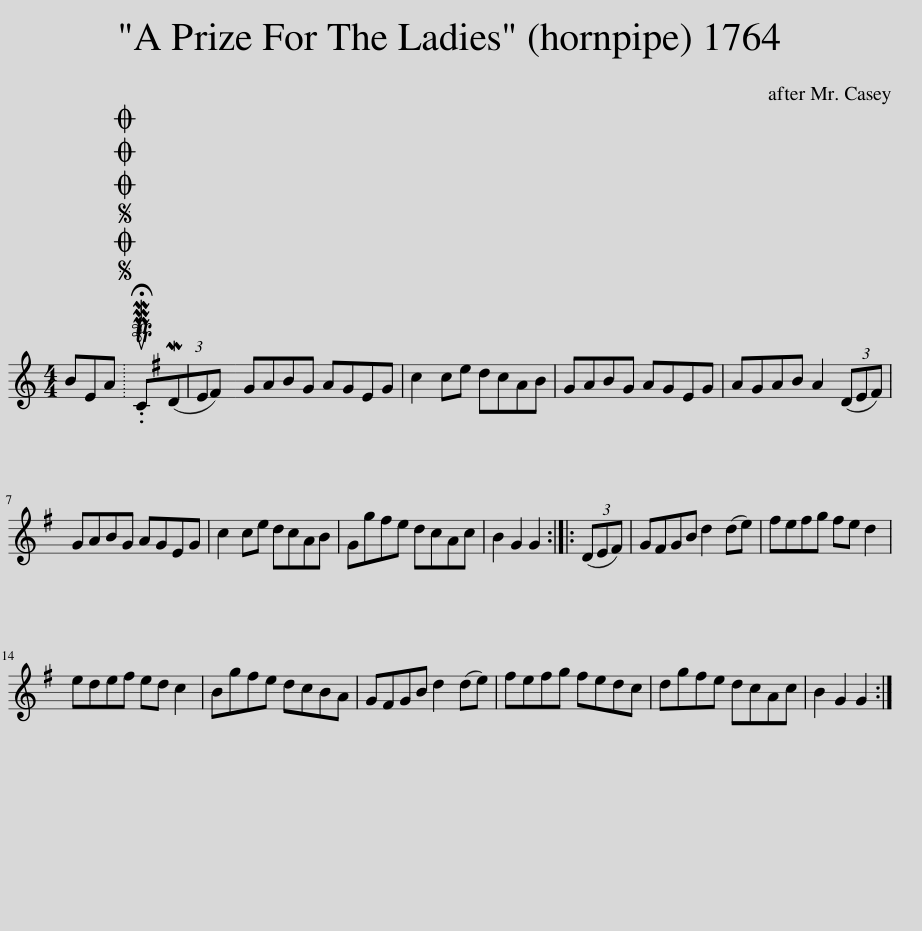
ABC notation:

X:1
L:1/8
M:4/4
I:linebreak $
K:C
V:1 treble
V:1
 BEA |SOSOOO .!fermata!PMTuC(3(MDE^F) | GABG AGEG | c2 ce dcAB | GABG AGEG | %5
 AGAB A2 (3(DE^F) |$ GABG AGEG | c2 ce dcAB | Gg^fe dcAc | B2 G2 G2 :: %10
 (3(DE^F) | G^FGB d2 (de) | ^fefg fe d2 |$ ede^f ed c2 | Bg^fe dcBA | %15
 G^FGB d2 (de) | ^fefg fedc | dg^fe dcAc | B2 G2 G2 :| %19
